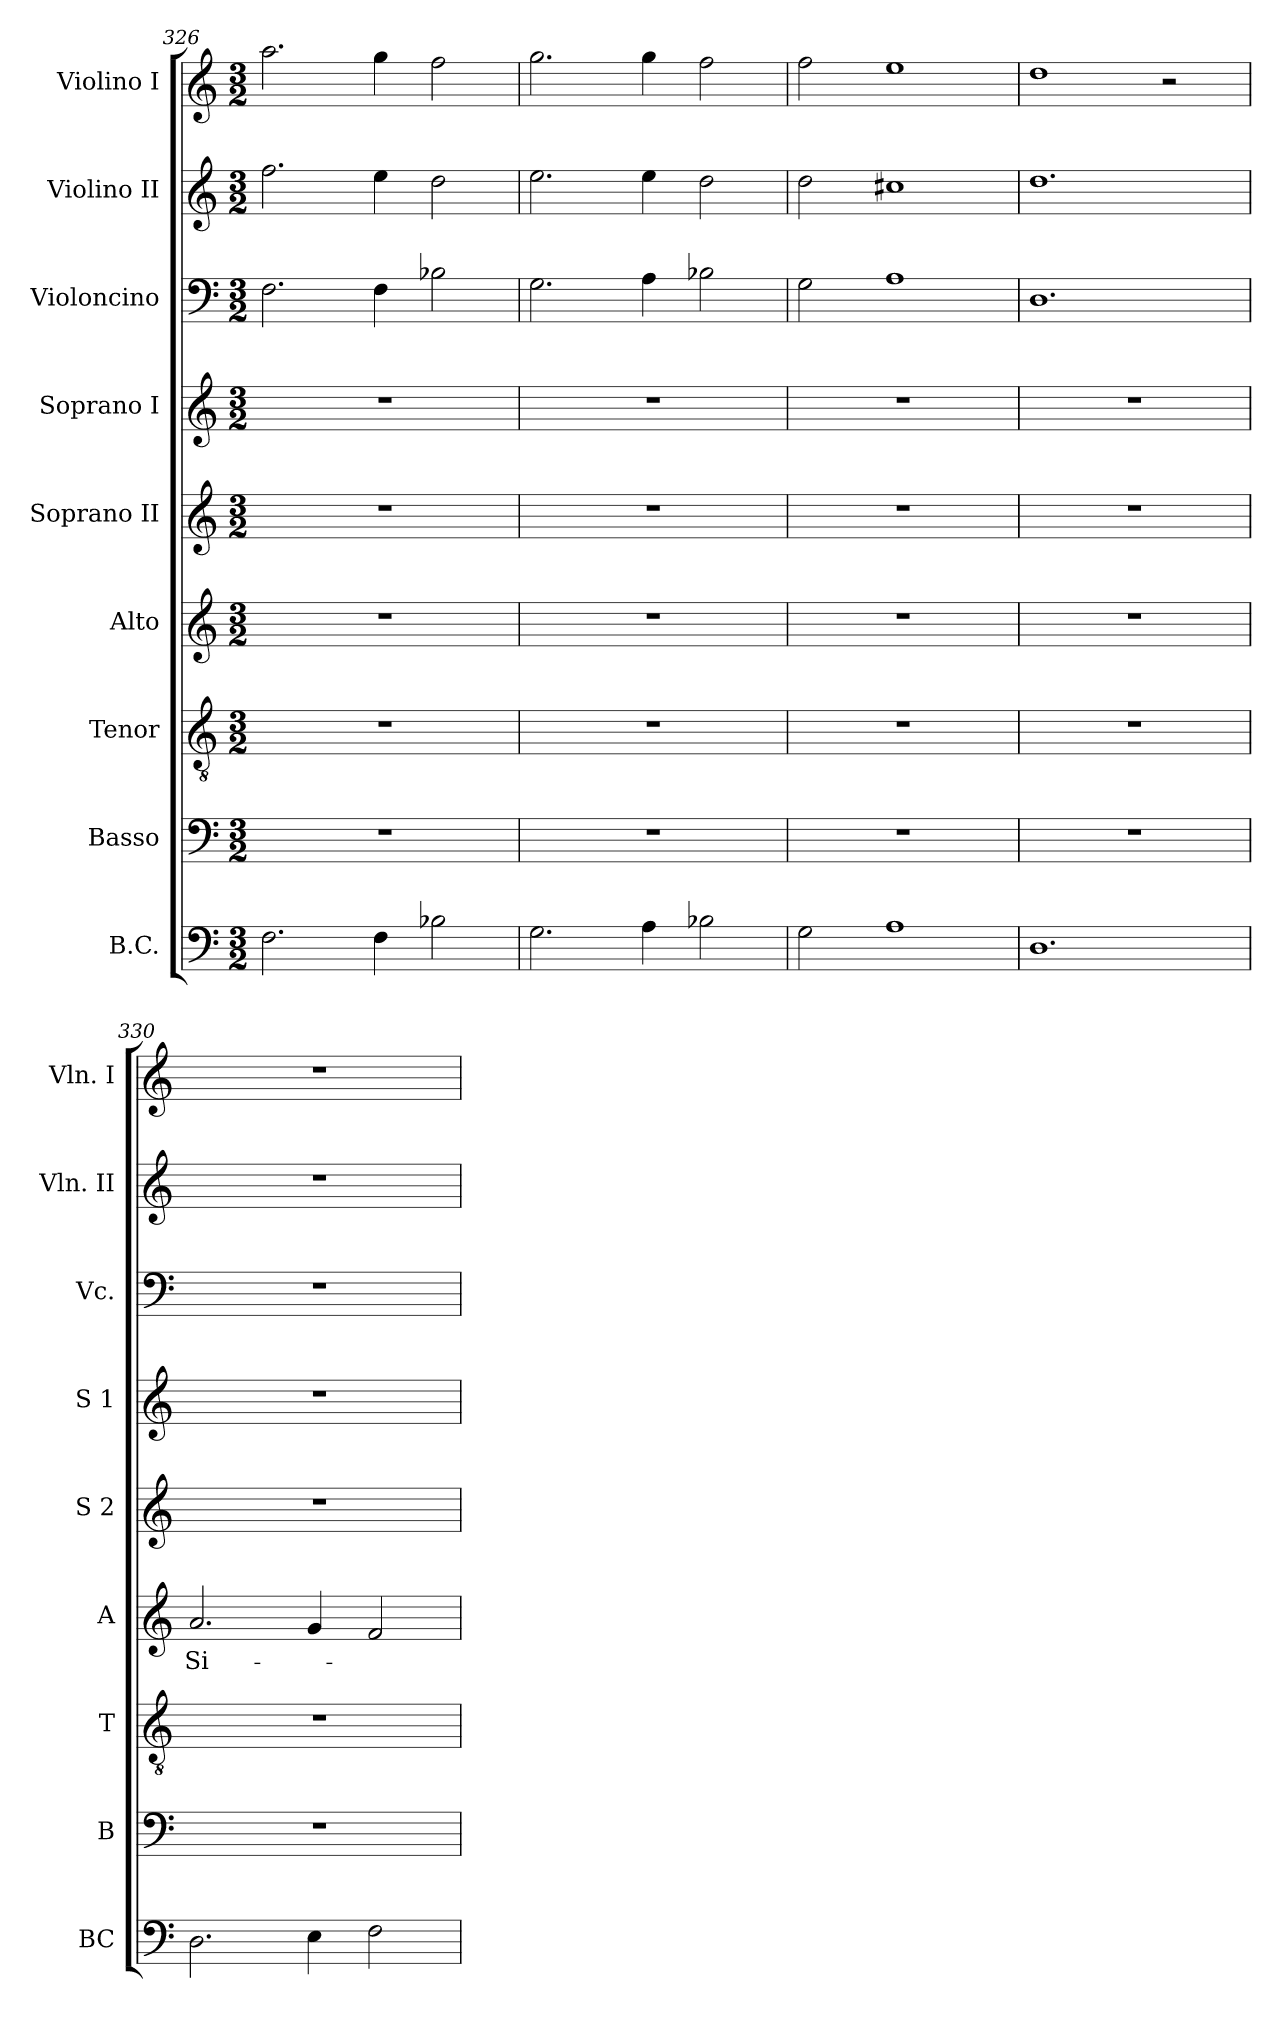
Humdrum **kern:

**kern	**kern	**kern	**kern	**text	**kern	**kern	**kern	**kern	**kern
*part9	*part8	*part7	*part6	*part6	*part5	*part4	*part3	*part2	*part1
*staff9	*staff8	*staff7	*staff6	*staff6	*staff5	*staff4	*staff3	*staff2	*staff1
*I"B.C.	*I"Basso	*I"Tenor	*I"Alto	*	*I"Soprano II	*I"Soprano I	*I"Violoncino	*I"Violino II	*I"Violino I
*I'BC	*I'B	*I'T	*I'A	*	*I'S 2	*I'S 1	*I'Vc.	*I'Vln. II	*I'Vln. I
*clefF4	*clefF4	*clefGv2	*clefG2	*	*clefG2	*clefG2	*clefF4	*clefG2	*clefG2
*k[]	*k[]	*k[]	*k[]	*	*k[]	*k[]	*k[]	*k[]	*k[]
*C:	*C:	*C:	*C:	*	*C:	*C:	*C:	*C:	*C:
*M3/2	*M3/2	*M3/2	*M3/2	*	*M3/2	*M3/2	*M3/2	*M3/2	*M3/2
=326	=326	=326	=326	=326	=326	=326	=326	=326	=326
2.F\	1.r	1.r	1.r	.	1.r	1.r	2.F\	2.ff\	2.aa\
4F\	.	.	.	.	.	.	4F\	4ee\	4gg\
2B-X\	.	.	.	.	.	.	2B-X\	2dd\	2ff\
=327	=327	=327	=327	=327	=327	=327	=327	=327	=327
2.G\	1.r	1.r	1.r	.	1.r	1.r	2.G\	2.ee\	2.gg\
4A\	.	.	.	.	.	.	4A\	4ee\	4gg\
2B-X\	.	.	.	.	.	.	2B-X\	2dd\	2ff\
=328	=328	=328	=328	=328	=328	=328	=328	=328	=328
2G\	1.r	1.r	1.r	.	1.r	1.r	2G\	2dd\	2ff\
1A	.	.	.	.	.	.	1A	1cc#X	1ee
=329	=329	=329	=329	=329	=329	=329	=329	=329	=329
1.D	1.r	1.r	1.r	.	1.r	1.r	1.D	1.dd	1dd
.	.	.	.	.	.	.	.	.	2r
!!LO:PB:g=z
=330	=330	=330	=330	=330	=330	=330	=330	=330	=330
!	!	!	!	!LO:LY:b	!	!	!	!	!
2.D\	1.r	1.r	2.a/	Si-	1.r	1.r	1.r	1.r	1.r
4E\	.	.	4g/	.	.	.	.	.	.
2F\	.	.	2f/	.	.	.	.	.	.
=	=	=	=	=	=	=	=	=	=
*-	*-	*-	*-	*-	*-	*-	*-	*-	*-
